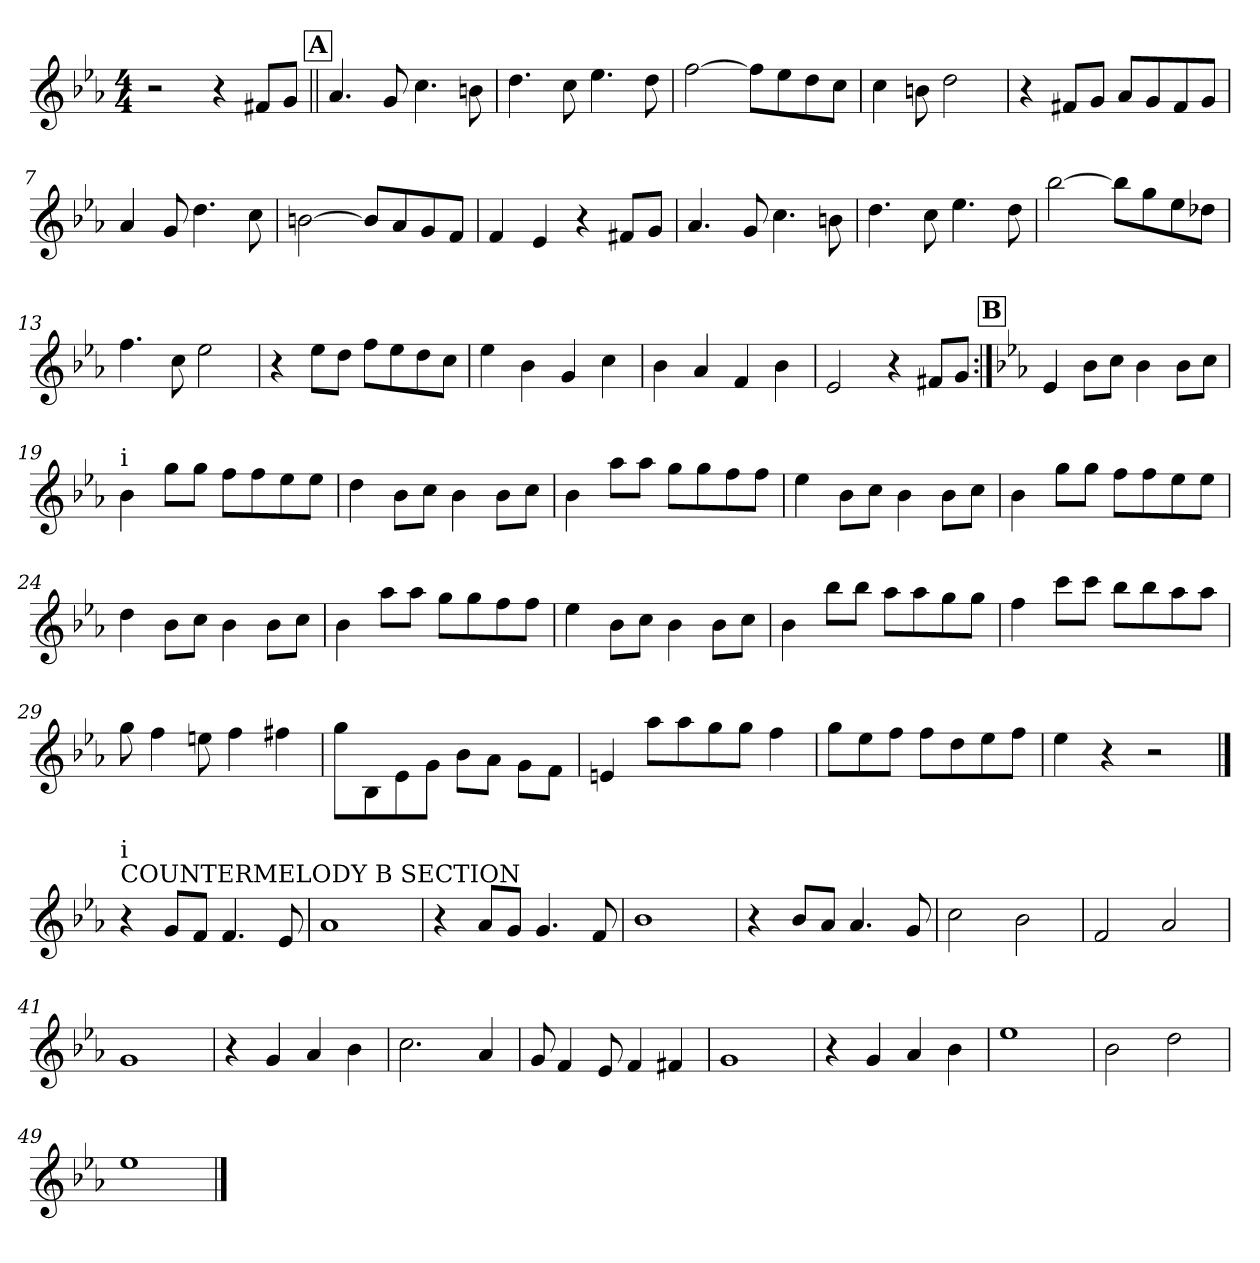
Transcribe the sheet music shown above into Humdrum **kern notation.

**kern
*part1
*staff1
*clefG2
*k[b-e-a-]
*c:
*M4/4
=1
2r
4r
8f#X/L
8g/J
!!LO:REH:place=s1:a:B:fs=11.2:t=A
=2||
4.a-/
8g/
4.cc\
8bn\
=3
4.dd\
8cc\
4.ee-\
8dd\
=4
[>2ff\
8ff\L]
8ee-\
8dd\
8cc\J
=5
4cc\
8bn\
2dd\
!!LO:LB:g=z
=6
4r
8f#X/L
8g/J
8a-/L
8g/
8f#/
8g/J
=7
4a-/
8g/
4.dd\
8cc\
=8
[>2bn\
8b/L]
8a-/
8g/
8f/J
=9
4f/
4e-/
4r
8f#X/L
8g/J
!!LO:LB:g=z
=10
4.a-/
8g/
4.cc\
8bn\
=11
4.dd\
8cc\
4.ee-\
8dd\
=12
[>2bb-\
8bb-\L]
8gg\
8ee-\
8dd-X\J
=13
4.ff\
8cc\
2ee-\
!!LO:LB:g=z
=14
4r
8ee-\L
8dd\J
8ff\L
8ee-\
8dd\
8cc\J
=15
4ee-\
4b-\
4g/
4cc\
=16
4b-\
4a-/
4f/
4b-\
=17
2e-/
4r
8f#X/L
8g/J
!!LO:LB:g=z
!!LO:REH:place=s1:a:B:fs=9.9:t=B
=18:|!
*k[b-e-a-]
*E-:
4e-/
8b-\L
8cc\J
4b-\
8b-\L
8cc\J
=19
!LO:TX:a:t=i
4b-\
8gg\L
8gg\J
8ff\L
8ff\
8ee-\
8ee-\J
=20
4dd\
8b-\L
8cc\J
4b-\
8b-\L
8cc\J
=21
4b-\
8aa-\L
8aa-\J
8gg\L
8gg\
8ff\
8ff\J
!!LO:LB:g=z
=22
4ee-\
8b-\L
8cc\J
4b-\
8b-\L
8cc\J
=23
4b-\
8gg\L
8gg\J
8ff\L
8ff\
8ee-\
8ee-\J
=24
4dd\
8b-\L
8cc\J
4b-\
8b-\L
8cc\J
=25
4b-\
8aa-\L
8aa-\J
8gg\L
8gg\
8ff\
8ff\J
!!LO:LB:g=z
=26
4ee-\
8b-\L
8cc\J
4b-\
8b-\L
8cc\J
=27
4b-\
8bb-\L
8bb-\J
8aa-\L
8aa-\
8gg\
8gg\J
=28
4ff\
8ccc\L
8ccc\J
8bb-\L
8bb-\
8aa-\
8aa-\J
=29
8gg\
4ff\
8een\
4ff\
4ff#X\
!!LO:LB:g=z
=30
8gg\L
8B-\
8e-\
8g\J
8b-\L
8a-\J
8g\L
8f\J
=31
4en/
8aa-\L
8aa-\
8gg\
8gg\J
4ff\
=32
8gg\L
8ee-\
8ff\J
8ff\L
8dd\
8ee-\
8ff\J
=33
4ee-\
4r
2r
!!LO:LB:g=z
==34
!LO:TX:a:t=COUNTERMELODY B SECTION
!LO:TX:a:t=i
4r
8g/L
8f/J
4.f/
8e-/
=35
1a-
=36
4r
8a-/L
8g/J
4.g/
8f/
=37
1b-
=38
4r
8b-/L
8a-/J
4.a-/
8g/
=39
2cc\
2b-\
=40
2f/
2a-/
=41
1g
=42
4r
4g/
4a-/
4b-\
!!LO:LB:g=z
=43
2.cc\
4a-/
=44
8g/
4f/
8e-/
4f/
4f#X/
=45
1g
=46
4r
4g/
4a-/
4b-\
=47
1ee-
=48
2b-\
2dd\
=49
1ee-
==
*-
